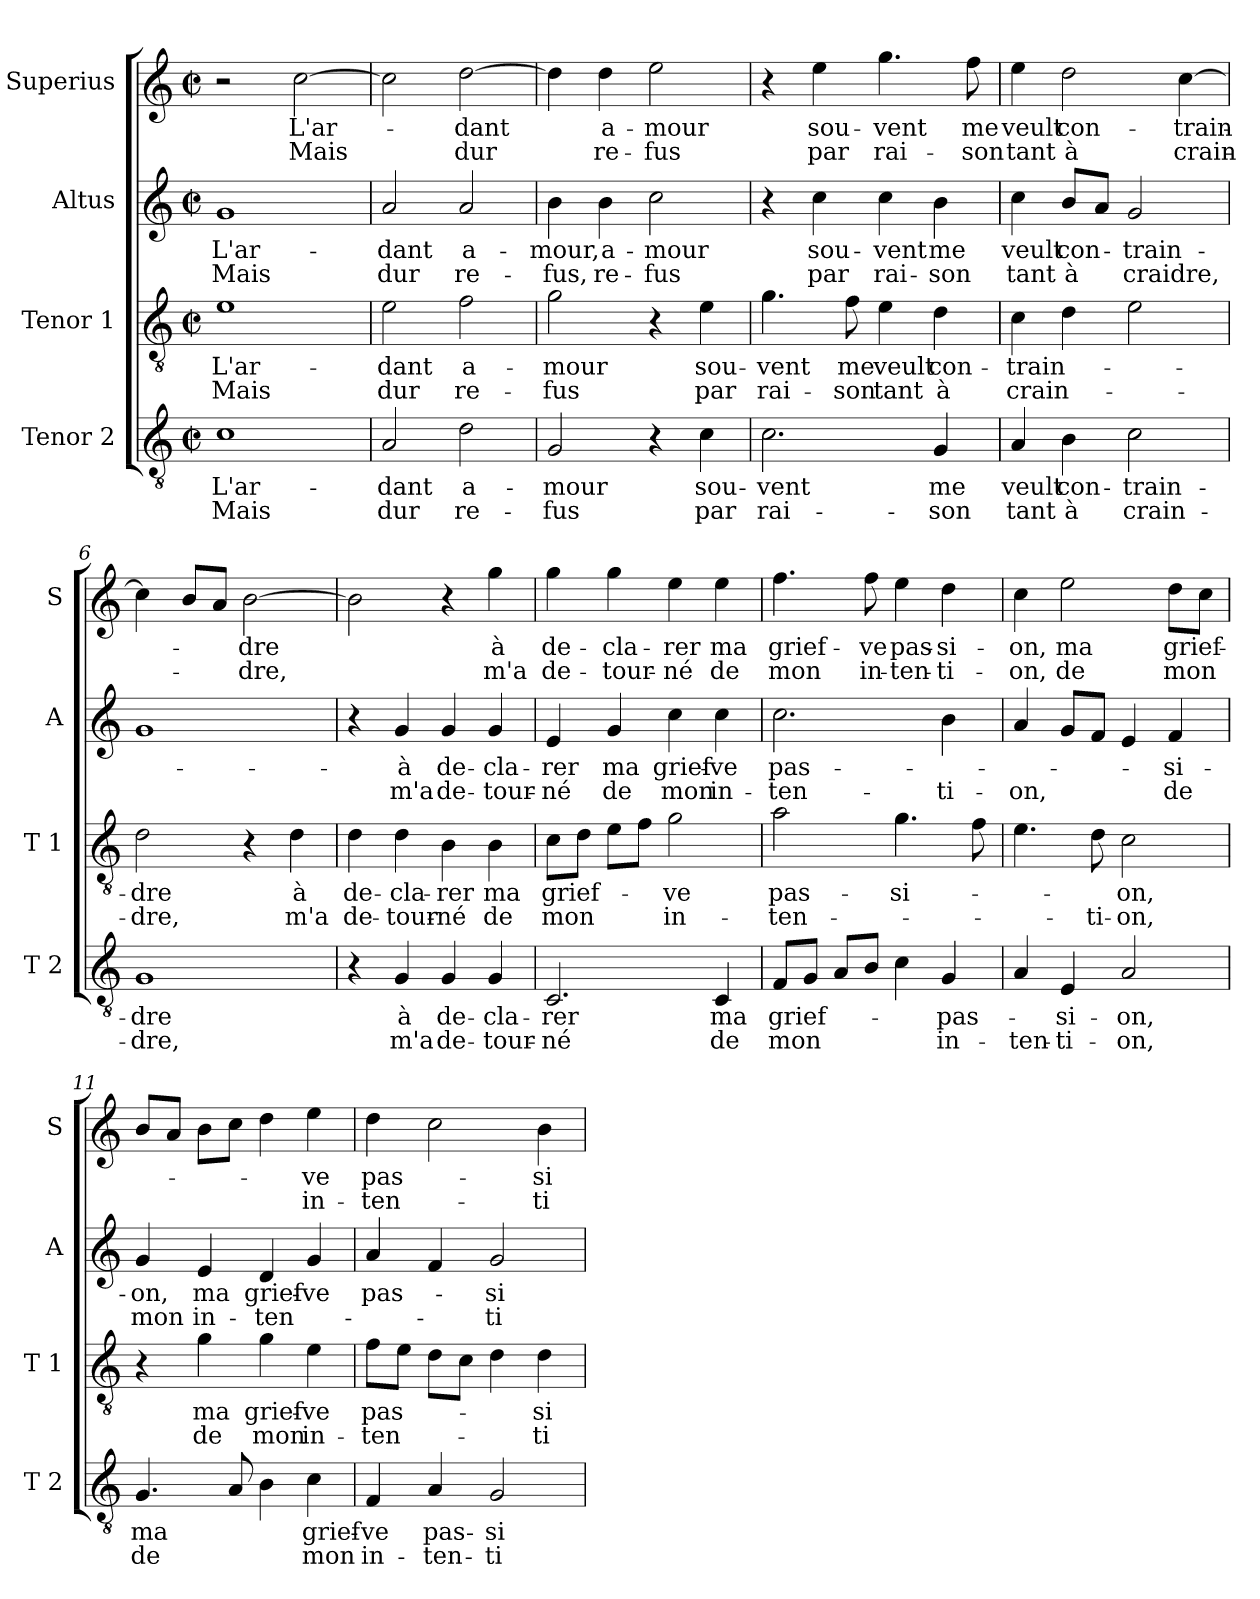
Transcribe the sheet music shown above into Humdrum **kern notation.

**kern	**text	**text	**kern	**text	**text	**kern	**text	**text	**kern	**text	**text
*part4	*part4	*part4	*part3	*part3	*part3	*part2	*part2	*part2	*part1	*part1	*part1
*staff4	*staff4	*staff4	*staff3	*staff3	*staff3	*staff2	*staff2	*staff2	*staff1	*staff1	*staff1
*I"Tenor 2	*	*	*I"Tenor 1	*	*	*I"Altus	*	*	*I"Superius	*	*
*I'T 2	*	*	*I'T 1	*	*	*I'A	*	*	*I'S	*	*
*clefGv2	*	*	*clefGv2	*	*	*clefG2	*	*	*clefG2	*	*
*k[]	*	*	*k[]	*	*	*k[]	*	*	*k[]	*	*
*C:	*	*	*C:	*	*	*C:	*	*	*C:	*	*
*M2/2	*	*	*M2/2	*	*	*M2/2	*	*	*M2/2	*	*
*met(c|)	*	*	*met(c|)	*	*	*met(c|)	*	*	*met(c|)	*	*
=1	=1	=1	=1	=1	=1	=1	=1	=1	=1	=1	=1
!	!LO:LY:b	!LO:LY:b	!	!LO:LY:b	!LO:LY:b	!	!LO:LY:b	!LO:LY:b	!	!	!
1c	L'ar-	Mais	1e	L'ar-	Mais	1g	L'ar-	Mais	2r	.	.
!	!	!	!	!	!	!	!	!	!	!LO:LY:b	!LO:LY:b
.	.	.	.	.	.	.	.	.	[2cc\	L'ar-	Mais
=2	=2	=2	=2	=2	=2	=2	=2	=2	=2	=2	=2
!	!LO:LY:b	!LO:LY:b	!	!LO:LY:b	!LO:LY:b	!	!LO:LY:b	!LO:LY:b	!	!	!
2A/	-dant	dur	2e\	-dant	dur	2a/	-dant	dur	2cc\]	.	.
!	!LO:LY:b	!LO:LY:b	!	!LO:LY:b	!LO:LY:b	!	!LO:LY:b	!LO:LY:b	!	!LO:LY:b	!LO:LY:b
2d\	a-	re-	2f\	a-	re-	2a/	a-	re-	[2dd\	-dant	dur
=3	=3	=3	=3	=3	=3	=3	=3	=3	=3	=3	=3
!	!LO:LY:b	!LO:LY:b	!	!LO:LY:b	!LO:LY:b	!	!LO:LY:b	!LO:LY:b	!	!	!
2G/	-mour	-fus	2g\	-mour	-fus	4b\	-mour,	-fus,	4dd\]	.	.
!	!	!	!	!	!	!	!LO:LY:b	!LO:LY:b	!	!LO:LY:b	!LO:LY:b
.	.	.	.	.	.	4b\	a-	re-	4dd\	a-	re-
!	!	!	!	!	!	!	!LO:LY:b	!LO:LY:b	!	!LO:LY:b	!LO:LY:b
4r	.	.	4r	.	.	2cc\	-mour	-fus	2ee\	-mour	-fus
!	!LO:LY:b	!LO:LY:b	!	!LO:LY:b	!LO:LY:b	!	!	!	!	!	!
4c\	sou-	par	4e\	sou-	par	.	.	.	.	.	.
=4	=4	=4	=4	=4	=4	=4	=4	=4	=4	=4	=4
!	!LO:LY:b	!LO:LY:b	!	!LO:LY:b	!LO:LY:b	!	!	!	!	!	!
2.c\	-vent	rai-	4.g\	-vent	rai-	4r	.	.	4r	.	.
!	!	!	!	!	!	!	!LO:LY:b	!LO:LY:b	!	!LO:LY:b	!LO:LY:b
.	.	.	.	.	.	4cc\	sou-	par	4ee\	sou-	par
!	!	!	!	!LO:LY:b	!LO:LY:b	!	!	!	!	!	!
.	.	.	8f\	me	-son	.	.	.	.	.	.
!	!	!	!	!LO:LY:b	!LO:LY:b	!	!LO:LY:b	!LO:LY:b	!	!LO:LY:b	!LO:LY:b
.	.	.	4e\	veult	tant	4cc\	-vent	rai-	4.gg\	-vent	rai-
!	!LO:LY:b	!LO:LY:b	!	!LO:LY:b	!LO:LY:b	!	!LO:LY:b	!LO:LY:b	!	!	!
4G/	me	-son	4d\	con-	à	4b\	me	-son	.	.	.
!	!	!	!	!	!	!	!	!	!	!LO:LY:b	!LO:LY:b
.	.	.	.	.	.	.	.	.	8ff\	me	-son
!!LO:LB:g=z
=5	=5	=5	=5	=5	=5	=5	=5	=5	=5	=5	=5
!	!LO:LY:b	!LO:LY:b	!	!LO:LY:b	!LO:LY:b	!	!LO:LY:b	!LO:LY:b	!	!LO:LY:b	!LO:LY:b
4A/	veult	tant	4c\	-train-	crain-	4cc\	veult	tant	4ee\	veult	tant
!	!LO:LY:b	!LO:LY:b	!	!	!	!	!LO:LY:b	!LO:LY:b	!	!LO:LY:b	!LO:LY:b
4B\	con-	à	4d\	.	.	8b/L	con-	à	2dd\	con-	à
.	.	.	.	.	.	8a/J	.	.	.	.	.
!	!LO:LY:b	!LO:LY:b	!	!	!	!	!LO:LY:b	!LO:LY:b	!	!	!
2c\	-train-	crain-	2e\	.	.	2g/	-train-	craidre,	.	.	.
!	!	!	!	!	!	!	!	!	!	!LO:LY:b	!LO:LY:b
.	.	.	.	.	.	.	.	.	[4cc\	-train-	crain-
=6	=6	=6	=6	=6	=6	=6	=6	=6	=6	=6	=6
!	!LO:LY:b	!LO:LY:b	!	!LO:LY:b	!LO:LY:b	!	!	!	!	!	!
1G	-dre	-dre,	2d\	-dre	-dre,	1g	.	.	4cc\]	.	.
.	.	.	.	.	.	.	.	.	8b/L	.	.
.	.	.	.	.	.	.	.	.	8a/J	.	.
!	!	!	!	!	!	!	!	!	!	!LO:LY:b	!LO:LY:b
.	.	.	4r	.	.	.	.	.	[2b\	-dre	-dre,
!	!	!	!	!LO:LY:b	!LO:LY:b	!	!	!	!	!	!
.	.	.	4d\	à	m'a	.	.	.	.	.	.
=7	=7	=7	=7	=7	=7	=7	=7	=7	=7	=7	=7
!	!	!	!	!LO:LY:b	!LO:LY:b	!	!	!	!	!	!
4r	.	.	4d\	de-	de-	4r	.	.	2b\]	.	.
!	!LO:LY:b	!LO:LY:b	!	!LO:LY:b	!LO:LY:b	!	!LO:LY:b	!LO:LY:b	!	!	!
4G/	à	m'a	4d\	-cla-	-tour-	4g/	à	m'a	.	.	.
!	!LO:LY:b	!LO:LY:b	!	!LO:LY:b	!LO:LY:b	!	!LO:LY:b	!LO:LY:b	!	!	!
4G/	de-	de-	4B\	-rer	-né	4g/	de-	de-	4r	.	.
!	!LO:LY:b	!LO:LY:b	!	!LO:LY:b	!LO:LY:b	!	!LO:LY:b	!LO:LY:b	!	!LO:LY:b	!LO:LY:b
4G/	-cla-	-tour-	4B\	ma	de	4g/	-cla-	-tour-	4gg\	à	m'a
=8	=8	=8	=8	=8	=8	=8	=8	=8	=8	=8	=8
!	!LO:LY:b	!LO:LY:b	!	!LO:LY:b	!LO:LY:b	!	!LO:LY:b	!LO:LY:b	!	!LO:LY:b	!LO:LY:b
2.C/	-rer	-né	8c\L	grief-	mon	4e/	-rer	-né	4gg\	de-	de-
.	.	.	8d\J	.	.	.	.	.	.	.	.
!	!	!	!	!	!	!	!LO:LY:b	!LO:LY:b	!	!LO:LY:b	!LO:LY:b
.	.	.	8e\L	.	.	4g/	ma	de	4gg\	-cla-	-tour-
.	.	.	8f\J	.	.	.	.	.	.	.	.
!	!	!	!	!LO:LY:b	!LO:LY:b	!	!LO:LY:b	!LO:LY:b	!	!LO:LY:b	!LO:LY:b
.	.	.	2g\	-ve	in-	4cc\	grief-	mon	4ee\	-rer	-né
!	!LO:LY:b	!LO:LY:b	!	!	!	!	!LO:LY:b	!LO:LY:b	!	!LO:LY:b	!LO:LY:b
4C/	ma	de	.	.	.	4cc\	-ve	in-	4ee\	ma	de
=9	=9	=9	=9	=9	=9	=9	=9	=9	=9	=9	=9
!	!LO:LY:b	!LO:LY:b	!	!LO:LY:b	!LO:LY:b	!	!LO:LY:b	!LO:LY:b	!	!LO:LY:b	!LO:LY:b
8F/L	grief-	mon	2a\	pas-	-ten-	2.cc\	pas-	-ten-	4.ff\	grief-	mon
8G/J	.	.	.	.	.	.	.	.	.	.	.
8A/L	.	.	.	.	.	.	.	.	.	.	.
!	!	!	!	!	!	!	!	!	!	!LO:LY:b	!LO:LY:b
8B/J	.	.	.	.	.	.	.	.	8ff\	-ve	in-
!	!	!	!	!LO:LY:b	!	!	!	!	!	!LO:LY:b	!LO:LY:b
4c\	.	.	4.g\	-si-	.	.	.	.	4ee\	pas-	-ten-
!	!LO:LY:b	!LO:LY:b	!	!	!	!	!	!LO:LY:b	!	!LO:LY:b	!LO:LY:b
4G/	pas-	in-	.	.	.	4b\	.	-ti-	4dd\	-si-	-ti-
.	.	.	8f\	.	.	.	.	.	.	.	.
!!LO:LB:g=z
=10	=10	=10	=10	=10	=10	=10	=10	=10	=10	=10	=10
!	!	!LO:LY:b	!	!	!	!	!	!LO:LY:b	!	!LO:LY:b	!LO:LY:b
4A/	.	-ten-	4.e\	.	.	4a/	.	-on,	4cc\	-on,	-on,
!	!LO:LY:b	!LO:LY:b	!	!	!	!	!	!	!	!LO:LY:b	!LO:LY:b
4E/	-si-	-ti-	.	.	.	8g/L	.	.	2ee\	ma	de
!	!	!	!	!	!LO:LY:b	!	!	!	!	!	!
.	.	.	8d\	.	-ti-	8f/J	.	.	.	.	.
!	!LO:LY:b	!LO:LY:b	!	!LO:LY:b	!LO:LY:b	!	!	!	!	!	!
2A/	-on,	-on,	2c\	-on,	-on,	4e/	.	.	.	.	.
!	!	!	!	!	!	!	!LO:LY:b	!LO:LY:b	!	!LO:LY:b	!LO:LY:b
.	.	.	.	.	.	4f/	-si-	de	8dd\L	grief-	mon
.	.	.	.	.	.	.	.	.	8cc\J	.	.
=11	=11	=11	=11	=11	=11	=11	=11	=11	=11	=11	=11
!	!LO:LY:b	!LO:LY:b	!	!	!	!	!LO:LY:b	!LO:LY:b	!	!	!
4.G/	ma	de	4r	.	.	4g/	-on,	mon	8b/L	.	.
.	.	.	.	.	.	.	.	.	8a/J	.	.
!	!	!	!	!LO:LY:b	!LO:LY:b	!	!LO:LY:b	!LO:LY:b	!	!	!
.	.	.	4g\	ma	de	4e/	ma	in-	8b\L	.	.
8A/	.	.	.	.	.	.	.	.	8cc\J	.	.
!	!	!	!	!LO:LY:b	!LO:LY:b	!	!LO:LY:b	!LO:LY:b	!	!	!
4B\	.	.	4g\	grief-	mon	4d/	grief-	-ten-	4dd\	.	.
!	!LO:LY:b	!LO:LY:b	!	!LO:LY:b	!LO:LY:b	!	!LO:LY:b	!	!	!LO:LY:b	!LO:LY:b
4c\	grief-	mon	4e\	-ve	in-	4g/	-ve	.	4ee\	-ve	in-
=12	=12	=12	=12	=12	=12	=12	=12	=12	=12	=12	=12
!	!LO:LY:b	!LO:LY:b	!	!LO:LY:b	!LO:LY:b	!	!LO:LY:b	!	!	!LO:LY:b	!LO:LY:b
4F/	-ve	in-	8f\L	pas-	-ten-	4a/	pas-	.	4dd\	pas-	-ten-
.	.	.	8e\J	.	.	.	.	.	.	.	.
!	!LO:LY:b	!LO:LY:b	!	!	!	!	!	!	!	!	!
4A/	pas-	-ten-	8d\L	.	.	4f/	.	.	2cc\	.	.
.	.	.	8c\J	.	.	.	.	.	.	.	.
!	!LO:LY:b	!LO:LY:b	!	!	!	!	!LO:LY:b	!LO:LY:b	!	!	!
2G/	-si-	-ti-	4d\	.	.	2g/	-si-	-ti-	.	.	.
!	!	!	!	!LO:LY:b	!LO:LY:b	!	!	!	!	!LO:LY:b	!LO:LY:b
.	.	.	4d\	-si-	-ti-	.	.	.	4b\	-si-	-ti-
=	=	=	=	=	=	=	=	=	=	=	=
*-	*-	*-	*-	*-	*-	*-	*-	*-	*-	*-	*-
